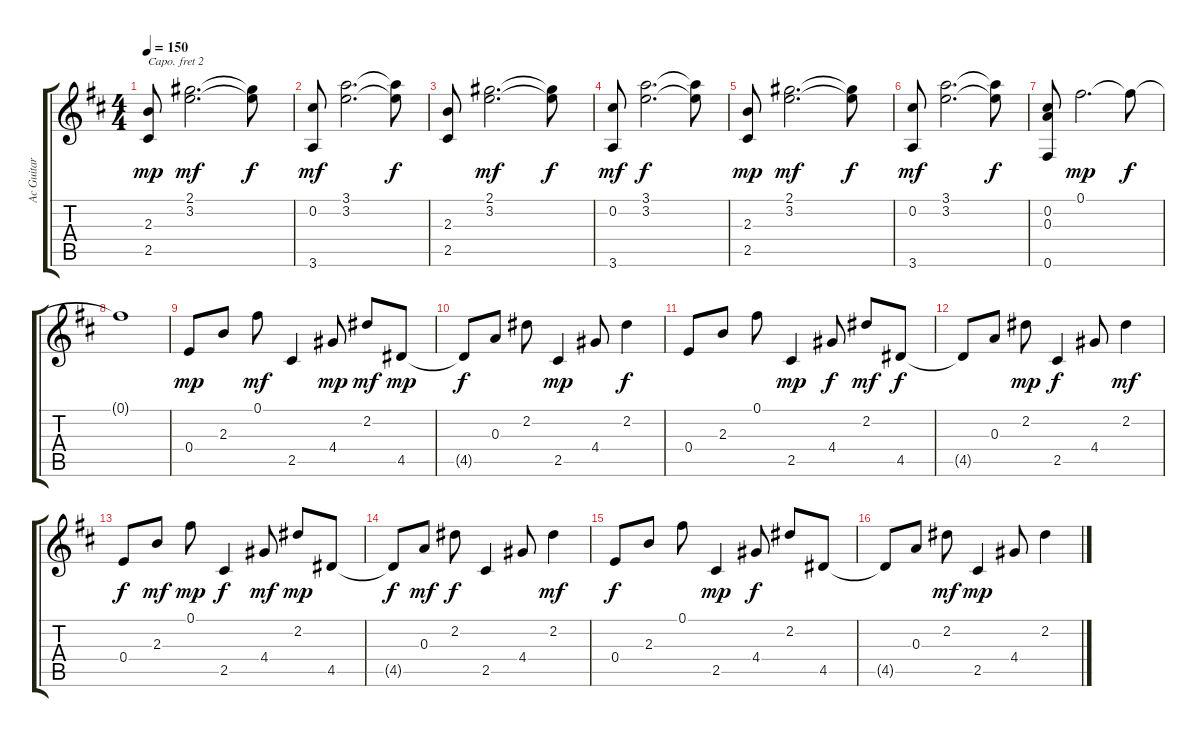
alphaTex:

\track ("Ac Guitar" "Ac Guitar") {instrument acousticguitarsteel}
\staff {score tabs}
\capo 2
\tuning (E4 B3 G3 D3 A2 E2) {hide}
\ts (4 4)
\tempo 150
\clef g2
\ks d
(2.3 2.5).8{dy mp} (2.1 3.2).2{d dy mf} (2.1{t} 3.2{t}).8{dy f} |
(0.2 3.6).8{dy mf} (3.1 3.2).2{d} (3.1{t} 3.2{t}).8{dy f} |
(2.3 2.5).8 (2.1 3.2).2{d dy mf} (2.1{t} 3.2{t}).8{dy f} |
(0.2 3.6).8{dy mf} (3.1 3.2).2{d dy f} (3.1{t} 3.2{t}).8 |
(2.3 2.5).8{dy mp} (2.1 3.2).2{d dy mf} (2.1{t} 3.2{t}).8{dy f} |
(0.2 3.6).8{dy mf} (3.1 3.2).2{d} (3.1{t} 3.2{t}).8{dy f} |
(0.2 0.3 0.6).8 0.1.2{d dy mp} 0.1{t}.8{dy f} |
0.1{t}.1 |
0.4.8{dy mp} 2.3.8 0.1.8{dy mf} 2.5.4 4.4.8{dy mp} 2.2.8{dy mf} 4.5.8{dy mp} |
4.5{t}.8{dy f} 0.3.8 2.2.8 2.5.4{dy mp} 4.4.8 2.2.4{dy f} |
0.4.8 2.3.8 0.1.8 2.5.4{dy mp} 4.4.8{dy f} 2.2.8{dy mf} 4.5.8{dy f} |
4.5{t}.8 0.3.8 2.2.8{dy mp} 2.5.4{dy f} 4.4.8 2.2.4{dy mf} |
0.4.8{dy f} 2.3.8{dy mf} 0.1.8{dy mp} 2.5.4{dy f} 4.4.8{dy mf} 2.2.8{dy mp} 4.5.8 |
4.5{t}.8{dy f} 0.3.8{dy mf} 2.2.8{dy f} 2.5.4 4.4.8 2.2.4{dy mf} |
0.4.8{dy f} 2.3.8 0.1.8 2.5.4{dy mp} 4.4.8{dy f} 2.2.8 4.5.8 |
4.5{t}.8 0.3.8 2.2.8{dy mf} 2.5.4{dy mp} 4.4.8 2.2.4
